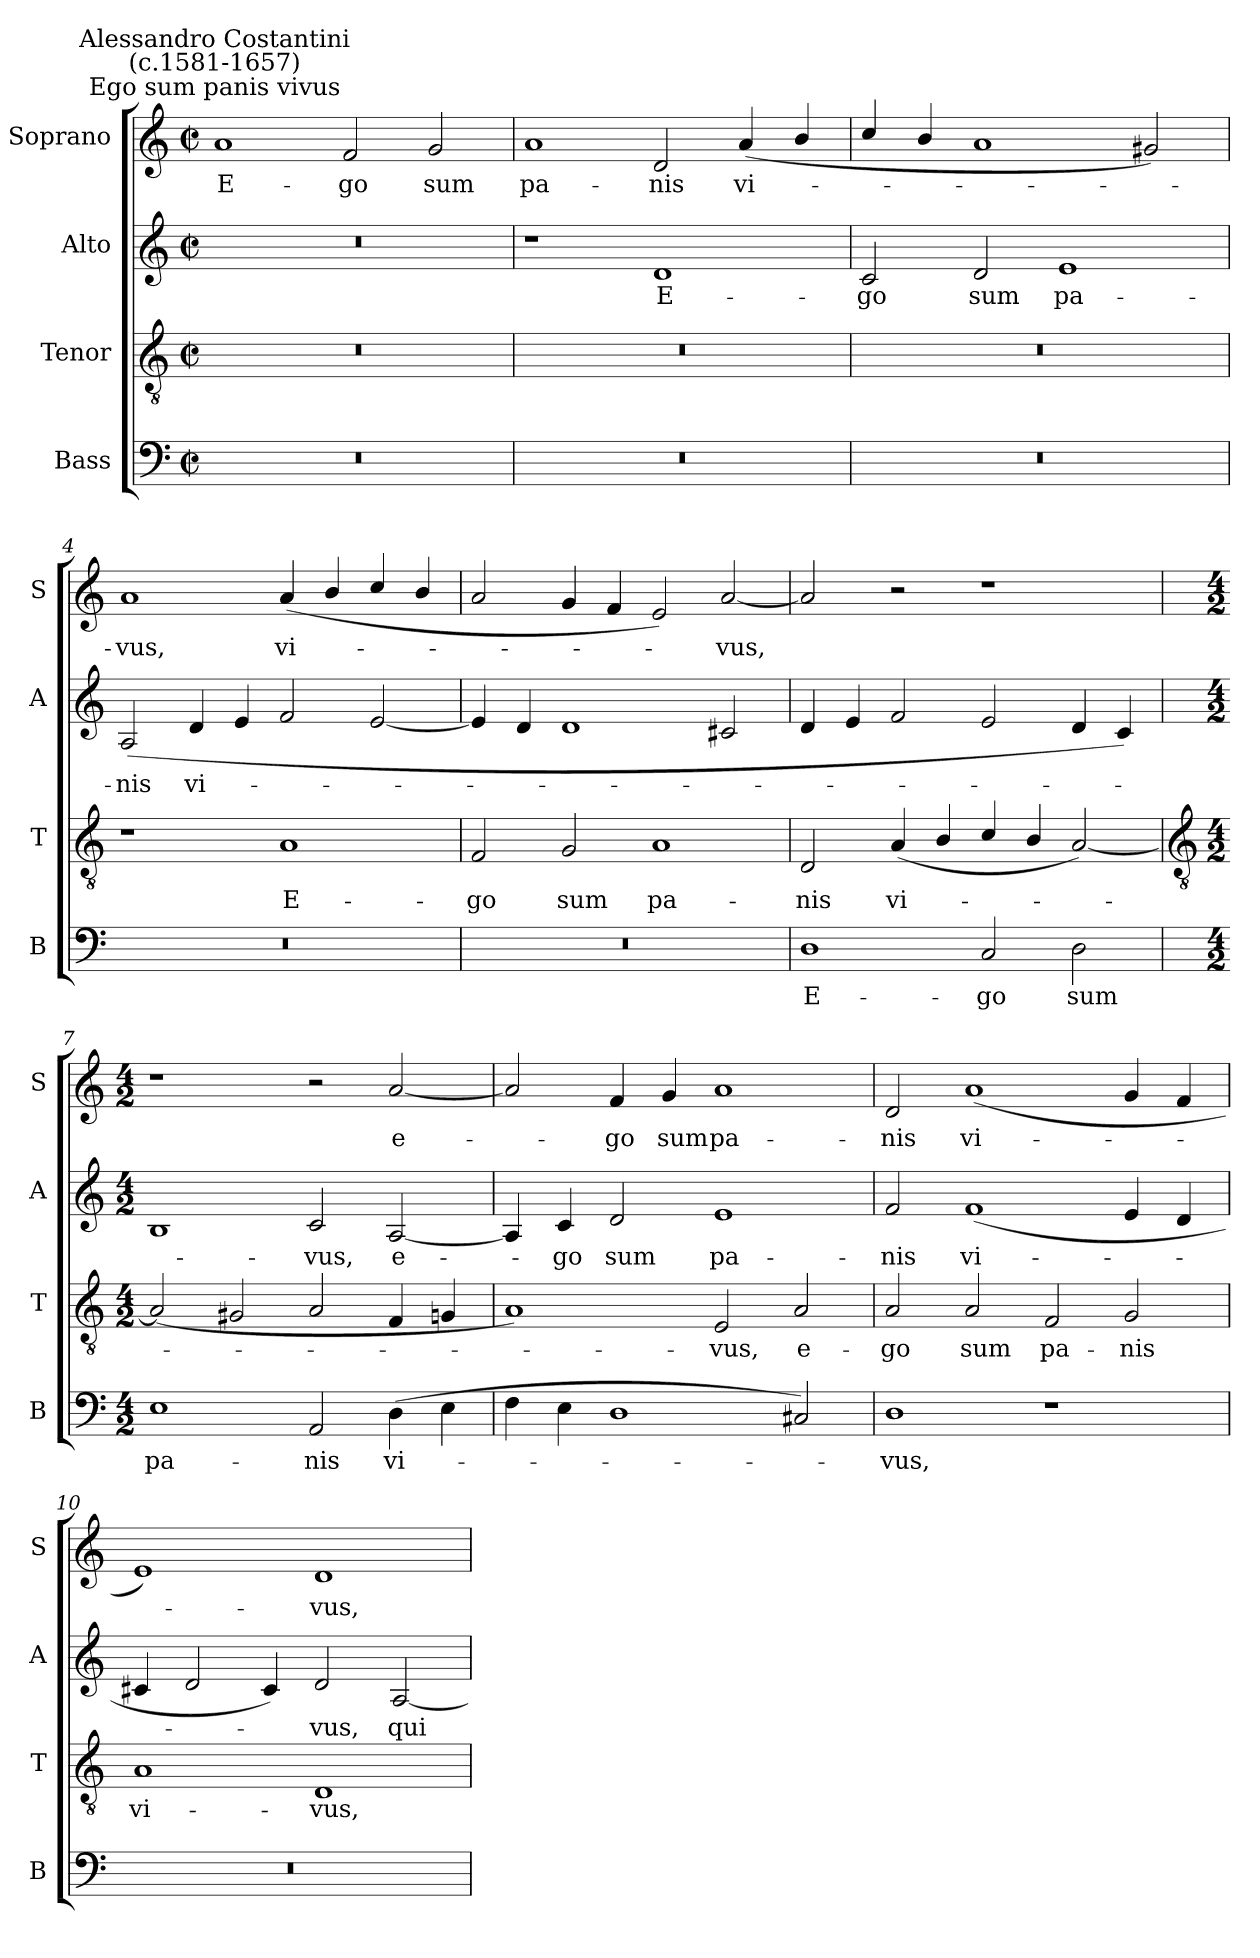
**kern	**text	**kern	**text	**kern	**text	**kern	**text
*part4	*part4	*part3	*part3	*part2	*part2	*part1	*part1
*staff4	*staff4	*staff3	*staff3	*staff2	*staff2	*staff1	*staff1
*I"Bass	*	*I"Tenor	*	*I"Alto	*	*I"Soprano	*
*I'B	*	*I'T	*	*I'A	*	*I'S	*
*clefF4	*	*clefGv2	*	*clefG2	*	*clefG2	*
*k[]	*	*k[]	*	*k[]	*	*k[]	*
*C:	*	*C:	*	*C:	*	*C:	*
*M4/2	*	*M4/2	*	*M4/2	*	*M4/2	*
*met(c|)	*	*met(c|)	*	*met(c|)	*	*met(c|)	*
=1	=1	=1	=1	=1	=1	=1	=1
!	!	!	!	!	!	!LO:TX:a:cj:t=Ego sum panis vivus	!
!	!	!	!	!	!	!LO:TX:a:cj:t=Alessandro Costantini\n(c.1581-1657)	!
!	!	!	!	!	!	!	!LO:LY:b
0r	.	0r	.	0r	.	1a	E-
!	!	!	!	!	!	!	!LO:LY:b
.	.	.	.	.	.	2f	-go
!	!	!	!	!	!	!	!LO:LY:b
.	.	.	.	.	.	2g	sum
=2	=2	=2	=2	=2	=2	=2	=2
!	!	!	!	!	!	!	!LO:LY:b
0r	.	0r	.	1r	.	1a	pa-
!	!	!	!	!	!LO:LY:b	!	!LO:LY:b
.	.	.	.	1d	E-	2d	-nis
!	!	!	!	!	!	!	!LO:LY:b
.	.	.	.	.	.	(<4a	vi-
.	.	.	.	.	.	4b/	.
=3	=3	=3	=3	=3	=3	=3	=3
!	!	!	!	!	!LO:LY:b	!	!
0r	.	0r	.	2c	-go	4cc/	.
.	.	.	.	.	.	4b/	.
!	!	!	!	!	!LO:LY:b	!	!
.	.	.	.	2d	sum	1a	.
!	!	!	!	!	!LO:LY:b	!	!
.	.	.	.	1e	pa-	.	.
.	.	.	.	.	.	2g#X)	.
=4	=4	=4	=4	=4	=4	=4	=4
!	!	!	!	!	!LO:LY:b	!	!LO:LY:b
0r	.	1r	.	(<2A	-nis	1a	vus,
!	!	!	!	!	!LO:LY:b	!	!
.	.	.	.	4d	vi-	.	.
.	.	.	.	4e	.	.	.
!	!	!	!LO:LY:b	!	!	!	!LO:LY:b
.	.	1A	E-	2f	.	(<4a	vi-
.	.	.	.	.	.	4b/	.
.	.	.	.	[2e	.	4cc/	.
.	.	.	.	.	.	4b/	.
=5	=5	=5	=5	=5	=5	=5	=5
!	!	!	!LO:LY:b	!	!	!	!
0r	.	2F	-go	4e]	.	2a	.
.	.	.	.	4d	.	.	.
!	!	!	!LO:LY:b	!	!	!	!
.	.	2G	sum	1d	.	4g	.
.	.	.	.	.	.	4f	.
!	!	!	!LO:LY:b	!	!	!	!
.	.	1A	pa-	.	.	2e)	.
!	!	!	!	!	!	!	!LO:LY:b
.	.	.	.	2c#X	.	[2a	vus,
=6	=6	=6	=6	=6	=6	=6	=6
!	!LO:LY:b	!	!LO:LY:b	!	!	!	!
1D	E-	2D	-nis	4d	.	2a]	.
.	.	.	.	4e	.	.	.
!	!	!	!LO:LY:b	!	!	!	!
.	.	(<4A	vi-	2f	.	2r	.
.	.	4B/	.	.	.	.	.
!	!LO:LY:b	!	!	!	!	!	!
2C	-go	4c/	.	2e	.	1r	.
.	.	4B/	.	.	.	.	.
!	!LO:LY:b	!	!	!	!	!	!
2D	sum	[2A)	.	4d	.	.	.
.	.	.	.	4c)	.	.	.
!!LO:LB:g=z
=7	=7	=7	=7	=7	=7	=7	=7
*	*	*clefGv2	*	*	*	*	*
*M4/2	*	*M4/2	*	*M4/2	*	*M4/2	*
!	!LO:LY:b	!	!	!	!	!	!
1E	pa-	(<2A]	.	1B	.	1r	.
.	.	2G#X	.	.	.	.	.
!	!LO:LY:b	!	!	!	!LO:LY:b	!	!
2AA	-nis	2A	.	2c	vus,	2r	.
!	!LO:LY:b	!	!	!	!LO:LY:b	!	!LO:LY:b
(>4D	vi-	4F	.	[2A	e-	[2a	e-
4E	.	4Gn	.	.	.	.	.
=8	=8	=8	=8	=8	=8	=8	=8
4F	.	1A)	.	4A]	.	2a]	.
!	!	!	!	!	!LO:LY:b	!	!
4E	.	.	.	4c	go	.	.
!	!	!	!	!	!LO:LY:b	!	!LO:LY:b
1D	.	.	.	2d	sum	4f	go
!	!	!	!	!	!	!	!LO:LY:b
.	.	.	.	.	.	4g	sum
!	!	!	!LO:LY:b	!	!LO:LY:b	!	!LO:LY:b
.	.	2E	vus,	1e	pa-	1a	pa-
!	!	!	!LO:LY:b	!	!	!	!
2C#X)	.	2A	e-	.	.	.	.
=9	=9	=9	=9	=9	=9	=9	=9
!	!LO:LY:b	!	!LO:LY:b	!	!LO:LY:b	!	!LO:LY:b
1D	vus,	2A	-go	2f	-nis	2d	-nis
!	!	!	!LO:LY:b	!	!LO:LY:b	!	!LO:LY:b
.	.	2A	sum	(<1f	vi-	(<1a	vi-
!	!	!	!LO:LY:b	!	!	!	!
1r	.	2F	pa-	.	.	.	.
!	!	!	!LO:LY:b	!	!	!	!
.	.	2G	-nis	4e	.	4g	.
.	.	.	.	4d	.	4f	.
=10	=10	=10	=10	=10	=10	=10	=10
!	!	!	!LO:LY:b	!	!	!	!
0r	.	1A	vi-	4c#X	.	1e)	.
.	.	.	.	2d	.	.	.
.	.	.	.	4c#)	.	.	.
!	!	!	!LO:LY:b	!	!LO:LY:b	!	!LO:LY:b
.	.	1D	-vus,	2d	vus,	1d	vus,
!	!	!	!	!	!LO:LY:b	!	!
.	.	.	.	[2A	qui	.	.
=	=	=	=	=	=	=	=
*-	*-	*-	*-	*-	*-	*-	*-
